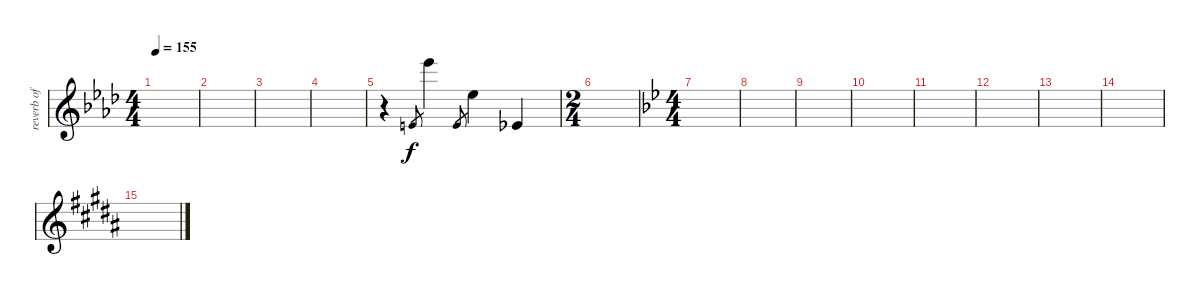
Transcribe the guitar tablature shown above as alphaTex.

\track ("reverb of piano" "reverb of ") {instrument shamisen}
\staff {score}
\tuning (E4 B3 G3 D3 A2 E2 B1) {hide}
\ts (4 4)
\tempo 155
\clef g2
\ks ab
|
|
|
|
r.4 0.1.8{gr} 23.1.4 0.1.8{gr} 11.1.4 4.2.4 |
\ts (2 4)
|
\ts (4 4)
\ks bb
|
|
|
|
|
|
|
|
\ks b
